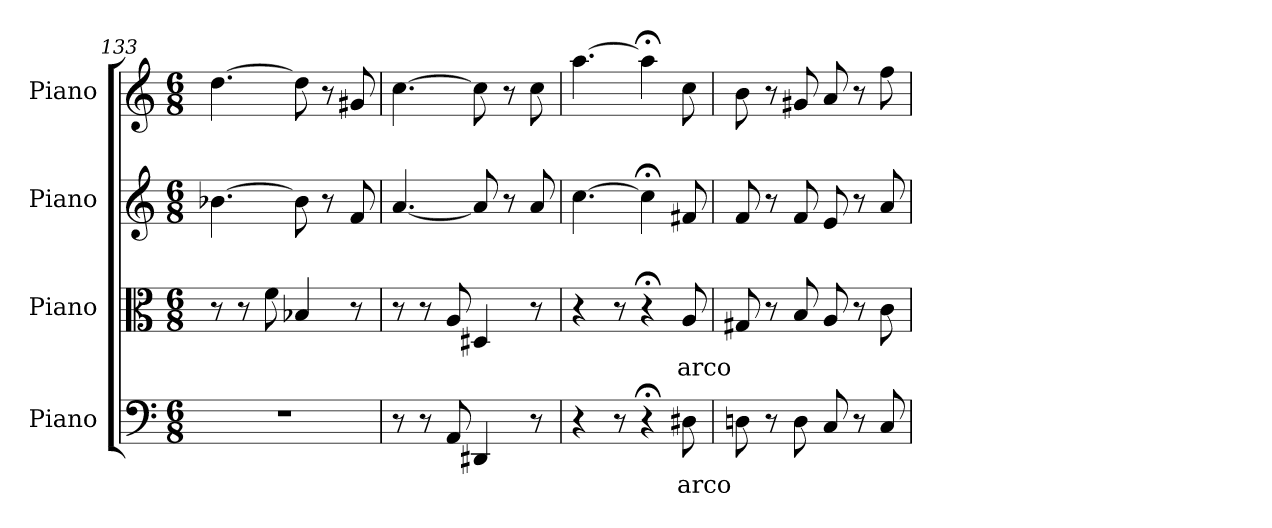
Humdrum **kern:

**kern	**text	**kern	**text	**kern	**kern
*part4	*part4	*part3	*part3	*part2	*part1
*staff4	*staff4	*staff3	*staff3	*staff2	*staff1
*I"Piano	*	*I"Piano	*	*I"Piano	*I"Piano
*I'Pno	*	*I'Pno	*	*I'Pno	*I'Pno
*clefF4	*	*clefC3	*	*clefG2	*clefG2
*k[]	*	*k[]	*	*k[]	*k[]
*M6/8	*	*M6/8	*	*M6/8	*M6/8
=133	=133	=133	=133	=133	=133
2.r	.	8r	.	[4.b-X\	[4.dd\
.	.	8r	.	.	.
.	.	8f\	.	.	.
.	.	4B-X/	.	8b-\]	8dd\]
.	.	.	.	8r	8r
.	.	8r	.	8f/	8g#X/
=134	=134	=134	=134	=134	=134
8r	.	8r	.	[4.a/	[4.cc\
8r	.	8r	.	.	.
8AA/	.	8A/	.	.	.
4DD#X/	.	4D#X/	.	8a/]	8cc\]
.	.	.	.	8r	8r
8r	.	8r	.	8a/	8cc\
=135	=135	=135	=135	=135	=135
4r	.	4r	.	[4.cc\	[4.aa\
8r	.	8r	.	.	.
4r;<	.	4r;<	.	4cc;<\]	4aa;<\]
!	!LO:LY:b	!	!LO:LY:b	!	!
8D#X\	arco	8A/	arco	8f#X/	8cc\
=136	=136	=136	=136	=136	=136
8Dn\	.	8G#X/	.	8f/	8b\
8r	.	8r	.	8r	8r
8D\	.	8B/	.	8f/	8g#X/
8C/	.	8A/	.	8e/	8a/
8r	.	8r	.	8r	8r
8C/	.	8c\	.	8a/	8ff\
=	=	=	=	=	=
*-	*-	*-	*-	*-	*-
